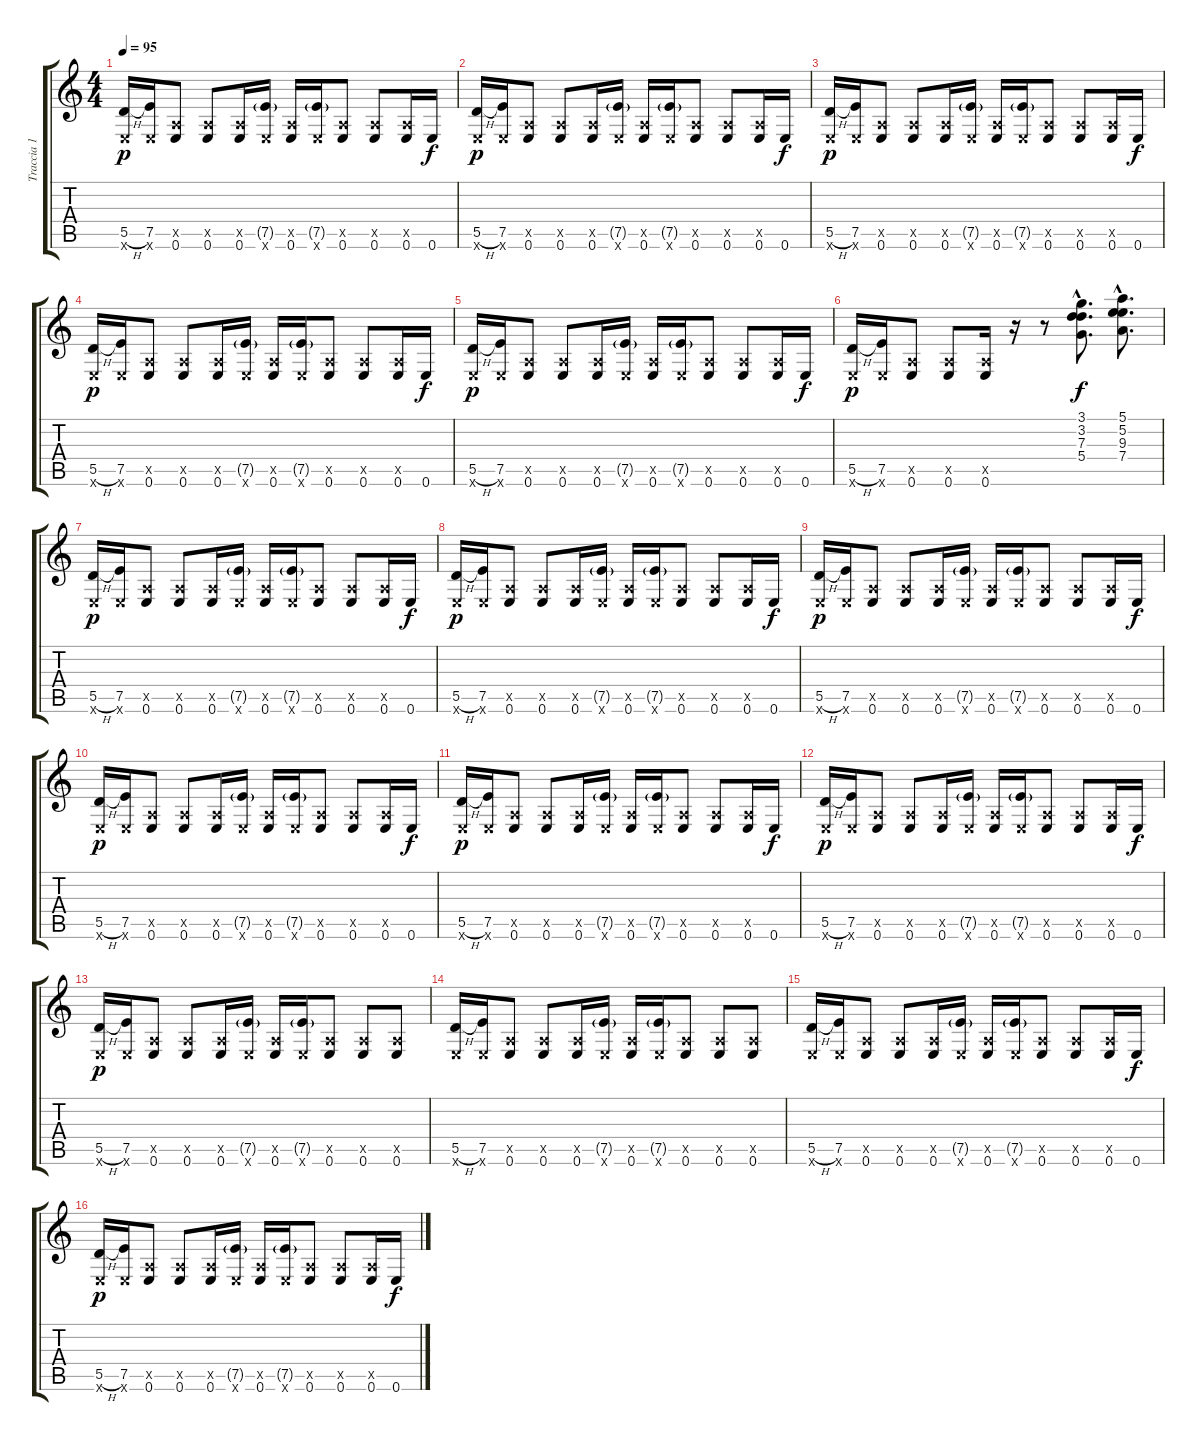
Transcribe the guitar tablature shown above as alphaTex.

\track ("Traccia 1" "Traccia 1") {instrument electricguitarmuted}
\staff {score tabs}
\tuning (E4 B3 G3 D3 A2 E2) {hide}
\ts (4 4)
\tempo 95
\clef g2
\ks c
(5.5{h} 0.6{x}).16{dy p} (7.5 0.6{x}).16 (0.5{x} 0.6).8 (0.5{x} 0.6).8 (0.5{x} 0.6).16 (7.5{g} 0.6{x}).16 (0.5{x} 0.6).16 (7.5{g} 0.6{x}).16 (0.5{x} 0.6).8 (0.5{x} 0.6).8 (0.5{x} 0.6).16 0.6.16{dy f} |
(5.5{h} 0.6{x}).16{dy p} (7.5 0.6{x}).16 (0.5{x} 0.6).8 (0.5{x} 0.6).8 (0.5{x} 0.6).16 (7.5{g} 0.6{x}).16 (0.5{x} 0.6).16 (7.5{g} 0.6{x}).16 (0.5{x} 0.6).8 (0.5{x} 0.6).8 (0.5{x} 0.6).16 0.6.16{dy f} |
(5.5{h} 0.6{x}).16{dy p volume 16} (7.5 0.6{x}).16 (0.5{x} 0.6).8 (0.5{x} 0.6).8 (0.5{x} 0.6).16 (7.5{g} 0.6{x}).16 (0.5{x} 0.6).16 (7.5{g} 0.6{x}).16 (0.5{x} 0.6).8 (0.5{x} 0.6).8 (0.5{x} 0.6).16 0.6.16{dy f} |
(5.5{h} 0.6{x}).16{dy p volume 16} (7.5 0.6{x}).16 (0.5{x} 0.6).8 (0.5{x} 0.6).8 (0.5{x} 0.6).16 (7.5{g} 0.6{x}).16 (0.5{x} 0.6).16 (7.5{g} 0.6{x}).16 (0.5{x} 0.6).8 (0.5{x} 0.6).8 (0.5{x} 0.6).16 0.6.16{dy f} |
(5.5{h} 0.6{x}).16{dy p volume 16} (7.5 0.6{x}).16 (0.5{x} 0.6).8 (0.5{x} 0.6).8 (0.5{x} 0.6).16 (7.5{g} 0.6{x}).16 (0.5{x} 0.6).16 (7.5{g} 0.6{x}).16 (0.5{x} 0.6).8 (0.5{x} 0.6).8 (0.5{x} 0.6).16 0.6.16{dy f} |
(5.5{h} 0.6{x}).16{dy p} (7.5 0.6{x}).16 (0.5{x} 0.6).8 (0.5{x} 0.6).8 (0.5{x} 0.6).16 r.16 r.8 (3.1{hac} 3.2{hac} 7.3{hac} 5.4{hac}).8{d dy f instrument distortionguitar} (5.1{hac} 5.2{hac} 9.3{hac} 7.4{hac}).8{d} |
(5.5{h} 0.6{x}).16{dy p volume 16 instrument electricguitarmuted} (7.5 0.6{x}).16 (0.5{x} 0.6).8 (0.5{x} 0.6).8 (0.5{x} 0.6).16 (7.5{g} 0.6{x}).16 (0.5{x} 0.6).16 (7.5{g} 0.6{x}).16 (0.5{x} 0.6).8 (0.5{x} 0.6).8 (0.5{x} 0.6).16 0.6.16{dy f} |
(5.5{h} 0.6{x}).16{dy p} (7.5 0.6{x}).16 (0.5{x} 0.6).8 (0.5{x} 0.6).8 (0.5{x} 0.6).16 (7.5{g} 0.6{x}).16 (0.5{x} 0.6).16 (7.5{g} 0.6{x}).16 (0.5{x} 0.6).8 (0.5{x} 0.6).8 (0.5{x} 0.6).16 0.6.16{dy f} |
(5.5{h} 0.6{x}).16{dy p} (7.5 0.6{x}).16 (0.5{x} 0.6).8 (0.5{x} 0.6).8 (0.5{x} 0.6).16 (7.5{g} 0.6{x}).16 (0.5{x} 0.6).16 (7.5{g} 0.6{x}).16 (0.5{x} 0.6).8 (0.5{x} 0.6).8 (0.5{x} 0.6).16 0.6.16{dy f} |
(5.5{h} 0.6{x}).16{dy p} (7.5 0.6{x}).16 (0.5{x} 0.6).8 (0.5{x} 0.6).8 (0.5{x} 0.6).16 (7.5{g} 0.6{x}).16 (0.5{x} 0.6).16 (7.5{g} 0.6{x}).16 (0.5{x} 0.6).8 (0.5{x} 0.6).8 (0.5{x} 0.6).16 0.6.16{dy f} |
(5.5{h} 0.6{x}).16{dy p} (7.5 0.6{x}).16 (0.5{x} 0.6).8 (0.5{x} 0.6).8 (0.5{x} 0.6).16 (7.5{g} 0.6{x}).16 (0.5{x} 0.6).16 (7.5{g} 0.6{x}).16 (0.5{x} 0.6).8 (0.5{x} 0.6).8 (0.5{x} 0.6).16 0.6.16{dy f} |
(5.5{h} 0.6{x}).16{dy p} (7.5 0.6{x}).16 (0.5{x} 0.6).8 (0.5{x} 0.6).8 (0.5{x} 0.6).16 (7.5{g} 0.6{x}).16 (0.5{x} 0.6).16 (7.5{g} 0.6{x}).16 (0.5{x} 0.6).8 (0.5{x} 0.6).8 (0.5{x} 0.6).16 0.6.16{dy f} |
(5.5{h} 0.6{x}).16{dy p} (7.5 0.6{x}).16 (0.5{x} 0.6).8 (0.5{x} 0.6).8 (0.5{x} 0.6).16 (7.5{g} 0.6{x}).16 (0.5{x} 0.6).16 (7.5{g} 0.6{x}).16 (0.5{x} 0.6).8 (0.5{x} 0.6).8 (0.5{x} 0.6).8 |
(5.5{h} 0.6{x}).16 (7.5 0.6{x}).16 (0.5{x} 0.6).8 (0.5{x} 0.6).8 (0.5{x} 0.6).16 (7.5{g} 0.6{x}).16 (0.5{x} 0.6).16 (7.5{g} 0.6{x}).16 (0.5{x} 0.6).8 (0.5{x} 0.6).8 (0.5{x} 0.6).8 |
(5.5{h} 0.6{x}).16 (7.5 0.6{x}).16 (0.5{x} 0.6).8 (0.5{x} 0.6).8 (0.5{x} 0.6).16 (7.5{g} 0.6{x}).16 (0.5{x} 0.6).16 (7.5{g} 0.6{x}).16 (0.5{x} 0.6).8 (0.5{x} 0.6).8 (0.5{x} 0.6).16 0.6.16{dy f} |
(5.5{h} 0.6{x}).16{dy p} (7.5 0.6{x}).16 (0.5{x} 0.6).8 (0.5{x} 0.6).8 (0.5{x} 0.6).16 (7.5{g} 0.6{x}).16 (0.5{x} 0.6).16 (7.5{g} 0.6{x}).16 (0.5{x} 0.6).8 (0.5{x} 0.6).8 (0.5{x} 0.6).16 0.6.16{dy f}
